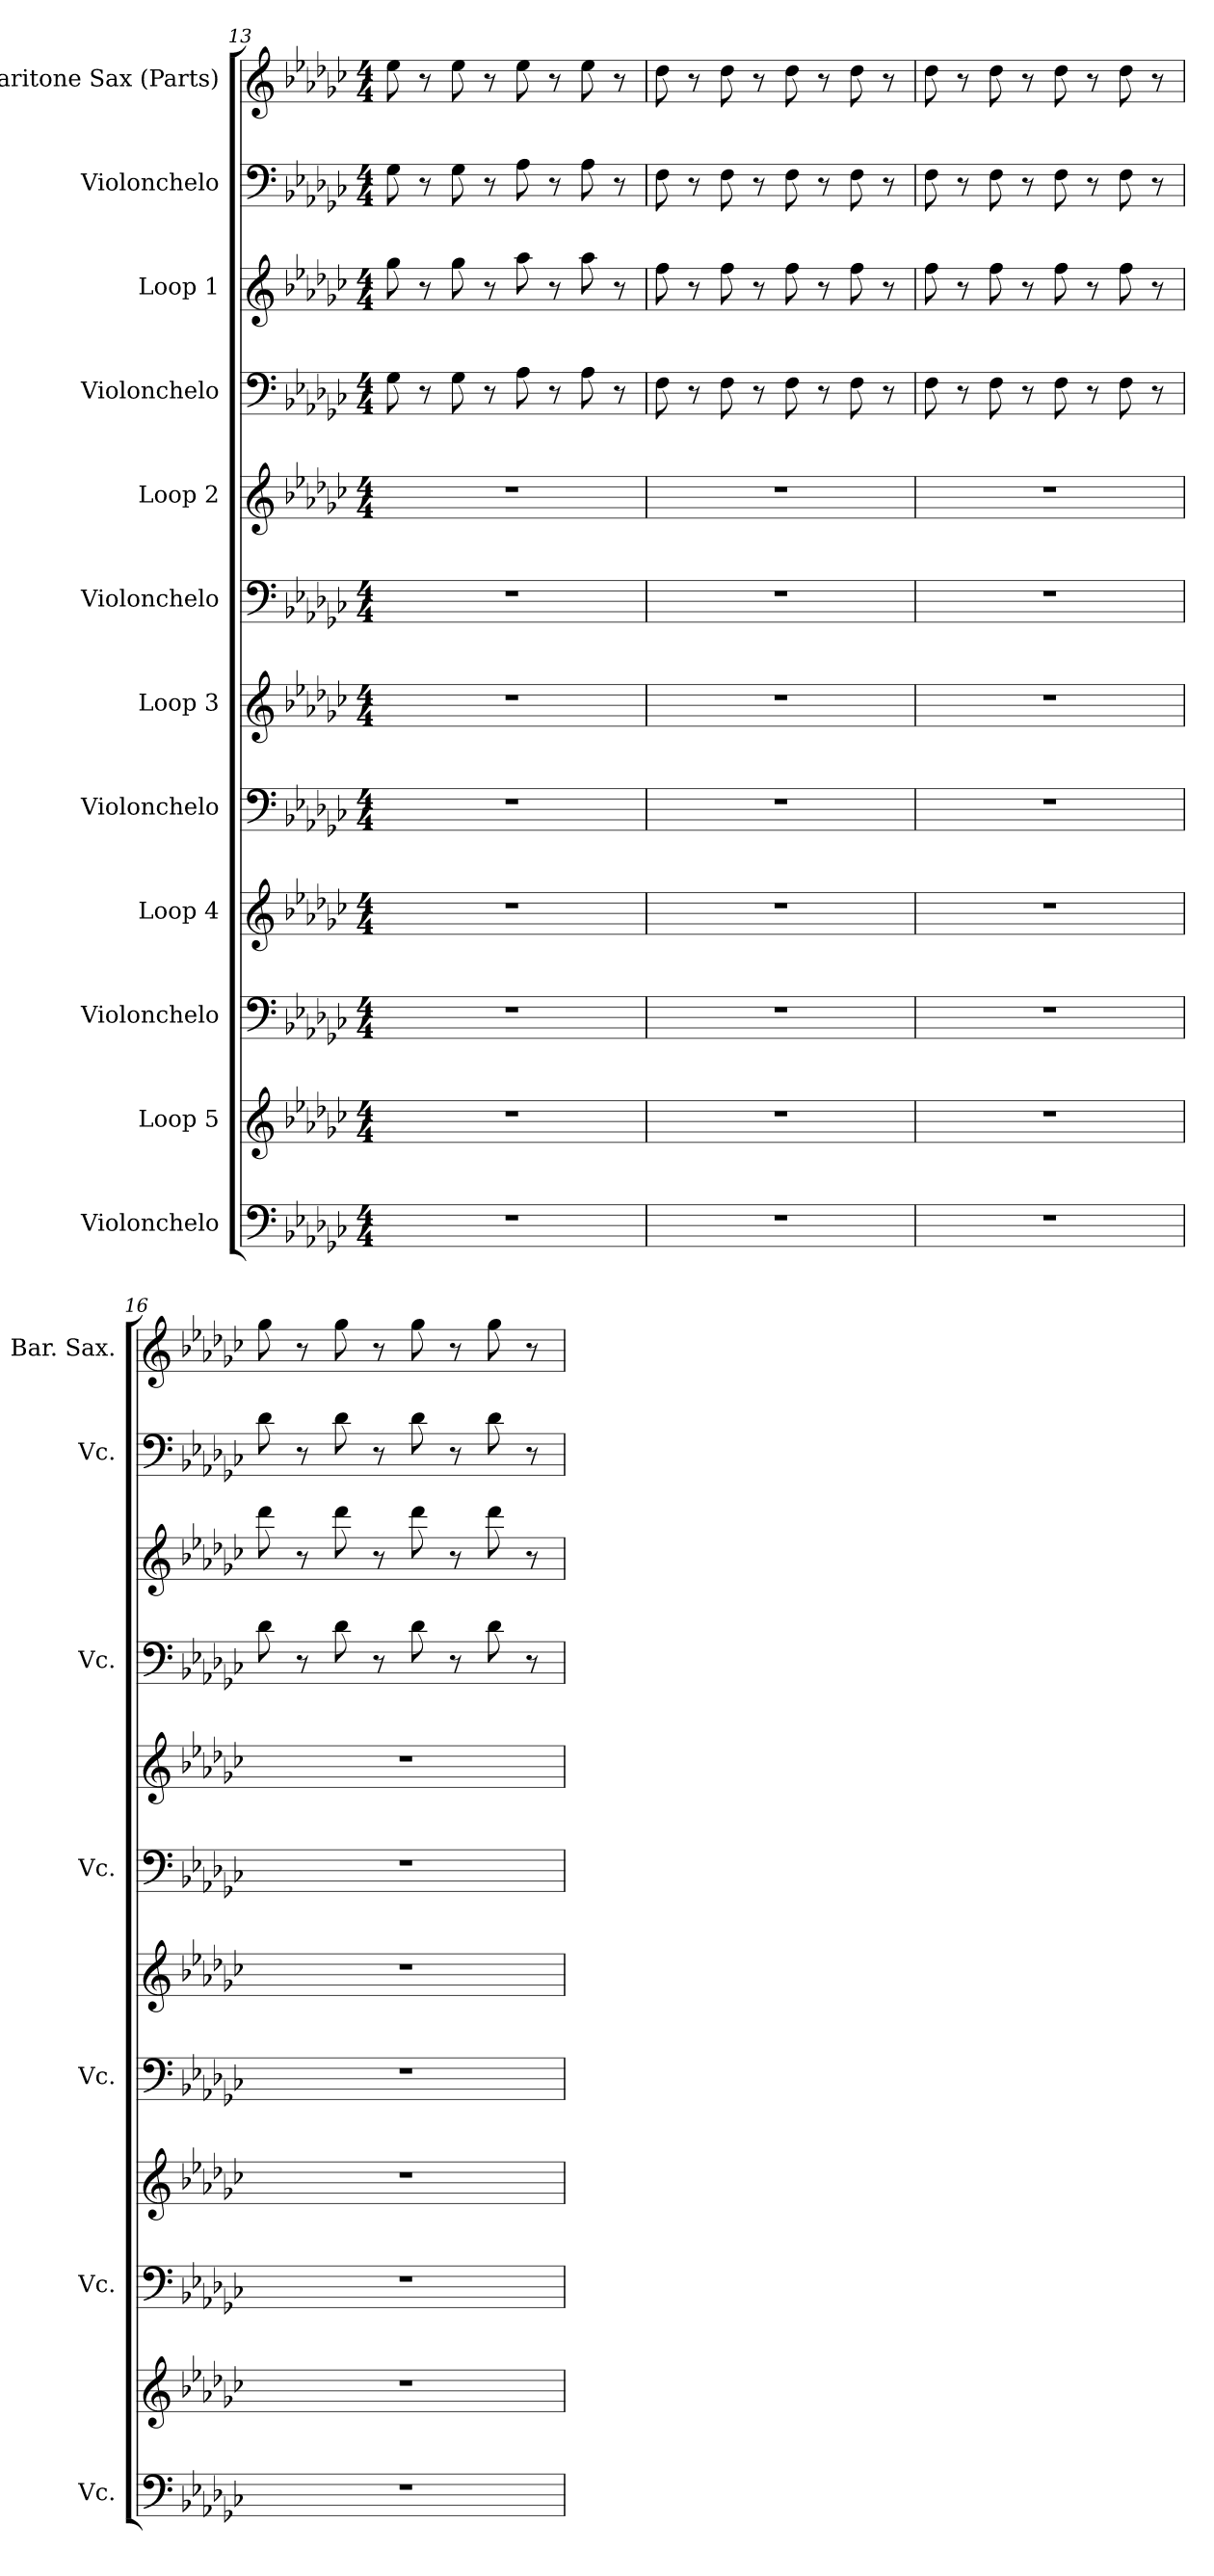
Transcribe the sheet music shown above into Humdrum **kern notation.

**kern	**kern	**kern	**kern	**kern	**kern	**kern	**kern	**kern	**kern	**kern	**kern
*part12	*part11	*part10	*part9	*part8	*part7	*part6	*part5	*part4	*part3	*part2	*part1
*staff12	*staff11	*staff10	*staff9	*staff8	*staff7	*staff6	*staff5	*staff4	*staff3	*staff2	*staff1
*I"Violonchelo	*I"Loop 5	*I"Violonchelo	*I"Loop 4	*I"Violonchelo	*I"Loop 3	*I"Violonchelo	*I"Loop 2	*I"Violonchelo	*I"Loop 1	*I"Violonchelo	*I"Baritone Sax (Parts)
*I'Vc.	*	*I'Vc.	*	*I'Vc.	*	*I'Vc.	*	*I'Vc.	*	*I'Vc.	*I'Bar. Sax.
*clefF4	*clefG2	*clefF4	*clefG2	*clefF4	*clefG2	*clefF4	*clefG2	*clefF4	*clefG2	*clefF4	*clefG2
*	*ITrd19c33	*	*ITrd12c21	*	*ITrd12c21	*	*ITrd12c21	*	*ITrd12c21	*	*ITrd12c21
*k[b-e-a-d-g-c-]	*k[b-e-a-d-g-c-]	*k[b-e-a-d-g-c-]	*k[b-e-a-d-g-c-]	*k[b-e-a-d-g-c-]	*k[b-e-a-d-g-c-]	*k[b-e-a-d-g-c-]	*k[b-e-a-d-g-c-]	*k[b-e-a-d-g-c-]	*k[b-e-a-d-g-c-]	*k[b-e-a-d-g-c-]	*k[b-e-a-d-g-c-]
*M4/4	*M4/4	*M4/4	*M4/4	*M4/4	*M4/4	*M4/4	*M4/4	*M4/4	*M4/4	*M4/4	*M4/4
=13	=13	=13	=13	=13	=13	=13	=13	=13	=13	=13	=13
1r	1r	1r	1r	1r	1r	1r	1r	8G-\	8g-\	8G-\	8e-\
.	.	.	.	.	.	.	.	8r	8r	8r	8r
.	.	.	.	.	.	.	.	8G-\	8g-\	8G-\	8e-\
.	.	.	.	.	.	.	.	8r	8r	8r	8r
.	.	.	.	.	.	.	.	8A-\	8a-\	8A-\	8e-\
.	.	.	.	.	.	.	.	8r	8r	8r	8r
.	.	.	.	.	.	.	.	8A-\	8a-\	8A-\	8e-\
.	.	.	.	.	.	.	.	8r	8r	8r	8r
=14	=14	=14	=14	=14	=14	=14	=14	=14	=14	=14	=14
1r	1r	1r	1r	1r	1r	1r	1r	8F\	8f\	8F\	8d-\
.	.	.	.	.	.	.	.	8r	8r	8r	8r
.	.	.	.	.	.	.	.	8F\	8f\	8F\	8d-\
.	.	.	.	.	.	.	.	8r	8r	8r	8r
.	.	.	.	.	.	.	.	8F\	8f\	8F\	8d-\
.	.	.	.	.	.	.	.	8r	8r	8r	8r
.	.	.	.	.	.	.	.	8F\	8f\	8F\	8d-\
.	.	.	.	.	.	.	.	8r	8r	8r	8r
=15	=15	=15	=15	=15	=15	=15	=15	=15	=15	=15	=15
1r	1r	1r	1r	1r	1r	1r	1r	8F\	8f\	8F\	8d-\
.	.	.	.	.	.	.	.	8r	8r	8r	8r
.	.	.	.	.	.	.	.	8F\	8f\	8F\	8d-\
.	.	.	.	.	.	.	.	8r	8r	8r	8r
.	.	.	.	.	.	.	.	8F\	8f\	8F\	8d-\
.	.	.	.	.	.	.	.	8r	8r	8r	8r
.	.	.	.	.	.	.	.	8F\	8f\	8F\	8d-\
.	.	.	.	.	.	.	.	8r	8r	8r	8r
!!LO:PB:g=z
=16	=16	=16	=16	=16	=16	=16	=16	=16	=16	=16	=16
1r	1r	1r	1r	1r	1r	1r	1r	8d-\	8dd-\	8d-\	8g-\
.	.	.	.	.	.	.	.	8r	8r	8r	8r
.	.	.	.	.	.	.	.	8d-\	8dd-\	8d-\	8g-\
.	.	.	.	.	.	.	.	8r	8r	8r	8r
.	.	.	.	.	.	.	.	8d-\	8dd-\	8d-\	8g-\
.	.	.	.	.	.	.	.	8r	8r	8r	8r
.	.	.	.	.	.	.	.	8d-\	8dd-\	8d-\	8g-\
.	.	.	.	.	.	.	.	8r	8r	8r	8r
=	=	=	=	=	=	=	=	=	=	=	=
*-	*-	*-	*-	*-	*-	*-	*-	*-	*-	*-	*-
